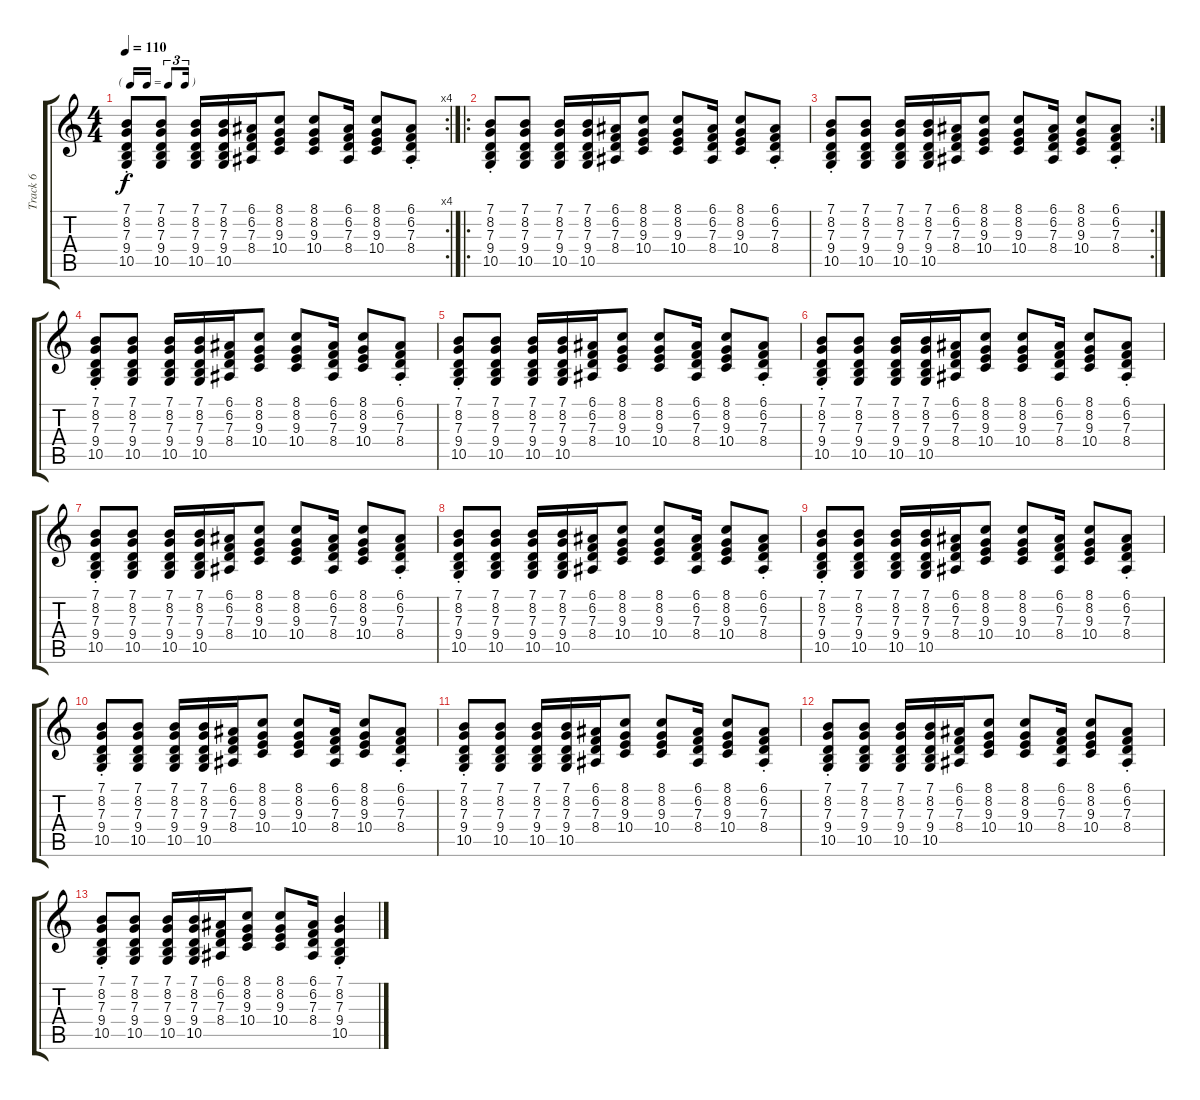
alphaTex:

\track ("Track 6" "Track 6") {instrument drawbarorgan}
\staff {score tabs}
\tuning (E4 B3 G3 D3 A2 E2) {hide}
\rc 4
\ts (4 4)
\tf triplet16th
\tempo 110
\clef g2
\ks c
(7.1 8.2 7.3{st} 9.4 10.5).8{dy f} (7.1 8.2 7.3 9.4 10.5).8 (7.1 8.2 7.3 9.4 10.5).16 (7.1 8.2 7.3 9.4 10.5).16 (6.1 6.2 7.3 8.4).16 (8.1 8.2 9.3 10.4).8 (8.1 8.2 9.3 10.4).8 (6.1 6.2 7.3 8.4).16 (8.1 8.2 9.3 10.4).8 (6.1 6.2 7.3 8.4{st}).8 |
\ro
(7.1 8.2 7.3{st} 9.4 10.5).8 (7.1 8.2 7.3 9.4 10.5).8 (7.1 8.2 7.3 9.4 10.5).16 (7.1 8.2 7.3 9.4 10.5).16 (6.1 6.2 7.3 8.4).16 (8.1 8.2 9.3 10.4).8 (8.1 8.2 9.3 10.4).8 (6.1 6.2 7.3 8.4).16 (8.1 8.2 9.3 10.4).8 (6.1 6.2 7.3 8.4{st}).8 |
\rc 2
(7.1 8.2 7.3{st} 9.4 10.5).8 (7.1 8.2 7.3 9.4 10.5).8 (7.1 8.2 7.3 9.4 10.5).16 (7.1 8.2 7.3 9.4 10.5).16 (6.1 6.2 7.3 8.4).16 (8.1 8.2 9.3 10.4).8 (8.1 8.2 9.3 10.4).8 (6.1 6.2 7.3 8.4).16 (8.1 8.2 9.3 10.4).8 (6.1 6.2 7.3 8.4{st}).8 |
(7.1 8.2 7.3{st} 9.4 10.5).8 (7.1 8.2 7.3 9.4 10.5).8 (7.1 8.2 7.3 9.4 10.5).16 (7.1 8.2 7.3 9.4 10.5).16 (6.1 6.2 7.3 8.4).16 (8.1 8.2 9.3 10.4).8 (8.1 8.2 9.3 10.4).8 (6.1 6.2 7.3 8.4).16 (8.1 8.2 9.3 10.4).8 (6.1 6.2 7.3 8.4{st}).8 |
(7.1 8.2 7.3{st} 9.4 10.5).8 (7.1 8.2 7.3 9.4 10.5).8 (7.1 8.2 7.3 9.4 10.5).16 (7.1 8.2 7.3 9.4 10.5).16 (6.1 6.2 7.3 8.4).16 (8.1 8.2 9.3 10.4).8 (8.1 8.2 9.3 10.4).8 (6.1 6.2 7.3 8.4).16 (8.1 8.2 9.3 10.4).8 (6.1 6.2 7.3 8.4{st}).8 |
(7.1 8.2 7.3{st} 9.4 10.5).8 (7.1 8.2 7.3 9.4 10.5).8 (7.1 8.2 7.3 9.4 10.5).16 (7.1 8.2 7.3 9.4 10.5).16 (6.1 6.2 7.3 8.4).16 (8.1 8.2 9.3 10.4).8 (8.1 8.2 9.3 10.4).8 (6.1 6.2 7.3 8.4).16 (8.1 8.2 9.3 10.4).8 (6.1 6.2 7.3 8.4{st}).8 |
(7.1 8.2 7.3{st} 9.4 10.5).8 (7.1 8.2 7.3 9.4 10.5).8 (7.1 8.2 7.3 9.4 10.5).16 (7.1 8.2 7.3 9.4 10.5).16 (6.1 6.2 7.3 8.4).16 (8.1 8.2 9.3 10.4).8 (8.1 8.2 9.3 10.4).8 (6.1 6.2 7.3 8.4).16 (8.1 8.2 9.3 10.4).8 (6.1 6.2 7.3 8.4{st}).8 |
(7.1 8.2 7.3{st} 9.4 10.5).8 (7.1 8.2 7.3 9.4 10.5).8 (7.1 8.2 7.3 9.4 10.5).16 (7.1 8.2 7.3 9.4 10.5).16 (6.1 6.2 7.3 8.4).16 (8.1 8.2 9.3 10.4).8 (8.1 8.2 9.3 10.4).8 (6.1 6.2 7.3 8.4).16 (8.1 8.2 9.3 10.4).8 (6.1 6.2 7.3 8.4{st}).8 |
(7.1 8.2 7.3{st} 9.4 10.5).8 (7.1 8.2 7.3 9.4 10.5).8 (7.1 8.2 7.3 9.4 10.5).16 (7.1 8.2 7.3 9.4 10.5).16 (6.1 6.2 7.3 8.4).16 (8.1 8.2 9.3 10.4).8 (8.1 8.2 9.3 10.4).8 (6.1 6.2 7.3 8.4).16 (8.1 8.2 9.3 10.4).8 (6.1 6.2 7.3 8.4{st}).8 |
(7.1 8.2 7.3{st} 9.4 10.5).8 (7.1 8.2 7.3 9.4 10.5).8 (7.1 8.2 7.3 9.4 10.5).16 (7.1 8.2 7.3 9.4 10.5).16 (6.1 6.2 7.3 8.4).16 (8.1 8.2 9.3 10.4).8 (8.1 8.2 9.3 10.4).8 (6.1 6.2 7.3 8.4).16 (8.1 8.2 9.3 10.4).8 (6.1 6.2 7.3 8.4{st}).8 |
(7.1 8.2 7.3{st} 9.4 10.5).8 (7.1 8.2 7.3 9.4 10.5).8 (7.1 8.2 7.3 9.4 10.5).16 (7.1 8.2 7.3 9.4 10.5).16 (6.1 6.2 7.3 8.4).16 (8.1 8.2 9.3 10.4).8 (8.1 8.2 9.3 10.4).8 (6.1 6.2 7.3 8.4).16 (8.1 8.2 9.3 10.4).8 (6.1 6.2 7.3 8.4{st}).8 |
(7.1 8.2 7.3{st} 9.4 10.5).8 (7.1 8.2 7.3 9.4 10.5).8 (7.1 8.2 7.3 9.4 10.5).16 (7.1 8.2 7.3 9.4 10.5).16 (6.1 6.2 7.3 8.4).16 (8.1 8.2 9.3 10.4).8 (8.1 8.2 9.3 10.4).8 (6.1 6.2 7.3 8.4).16 (8.1 8.2 9.3 10.4).8 (6.1 6.2 7.3 8.4{st}).8 |
(7.1 8.2 7.3{st} 9.4 10.5).8 (7.1 8.2 7.3 9.4 10.5).8 (7.1 8.2 7.3 9.4 10.5).16 (7.1 8.2 7.3 9.4 10.5).16 (6.1 6.2 7.3 8.4).16 (8.1 8.2 9.3 10.4).8 (8.1 8.2 9.3 10.4).8 (6.1 6.2 7.3 8.4).16 (7.1{st} 8.2{st} 7.3{st} 9.4{st} 10.5{st}).4
